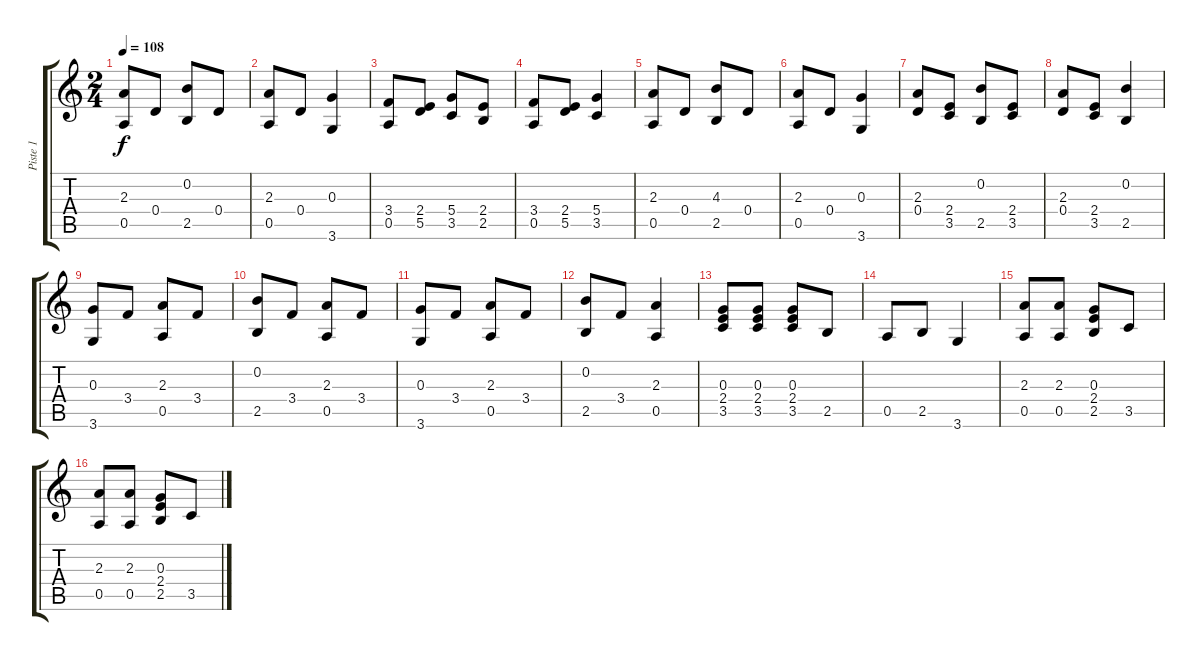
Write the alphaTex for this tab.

\track ("Piste 1" "Piste 1") {instrument acousticguitarnylon}
\staff {score tabs}
\tuning (E4 B3 G3 D3 A2 E2) {hide}
\ts (2 4)
\tempo 108
\clef g2
\ks c
(2.3 0.5).8{dy f} 0.4.8 (0.2 2.5).8 0.4.8 |
(2.3 0.5).8 0.4.8 (0.3 3.6).4 |
(3.4 0.5).8 (2.4 5.5).8 (5.4 3.5).8 (2.4 2.5).8 |
(3.4 0.5).8 (2.4 5.5).8 (5.4 3.5).4 |
(2.3 0.5).8 0.4.8 (4.3 2.5).8 0.4.8 |
(2.3 0.5).8 0.4.8 (0.3 3.6).4 |
(2.3 0.4).8 (2.4 3.5).8 (0.2 2.5).8 (2.4 3.5).8 |
(2.3 0.4).8 (2.4 3.5).8 (0.2 2.5).4 |
(0.3 3.6).8 3.4.8 (2.3 0.5).8 3.4.8 |
(0.2 2.5).8 3.4.8 (2.3 0.5).8 3.4.8 |
(0.3 3.6).8 3.4.8 (2.3 0.5).8 3.4.8 |
(0.2 2.5).8 3.4.8 (2.3 0.5).4 |
(0.3 2.4 3.5).8 (0.3 2.4 3.5).8 (0.3 2.4 3.5).8 2.5.8 |
0.5.8 2.5.8 3.6.4 |
(2.3 0.5).8 (2.3 0.5).8 (0.3 2.4 2.5).8 3.5.8 |
(2.3 0.5).8 (2.3 0.5).8 (0.3 2.4 2.5).8 3.5.8
